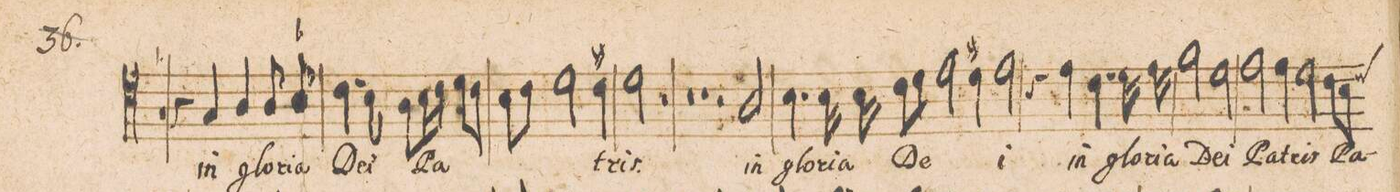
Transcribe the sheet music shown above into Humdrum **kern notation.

**kern	**text
*I"[Tenor I]	*
*clefC4	*
*k[]	*
*met(C|)	*
*M2/1	*
1r	.
=78-	=78-
4r	.
4G/	in
4A/	glo-
8A/	-ri-
8B/	-a
4.c\	De-
8B\	-i
8A\L	Pa-
16B\L	.
16c\JJ	.
8d\L	.
8c\J	.
=79-	=79-
8B\L	.
8c\J	.
2d\	.
4c#X\	.
2d\	-tris
2r	.
=80-	=80-
0r	.
=81-	=81-
1r	.
2r	.
2A/	in
=82-	=82-
4.B\	glo-
16B\	-ri-
16B\	-a
8cny\L	De-
8d\J	.
2e\	.
4d#X\	.
2e\	-i
=83-	=83-
4r	.
4e\	in
4.c\	glo-
16dny\	-ri-
16e\	-a
2f\	De-
2d\	-i
=84-	=84-
2e\	Pa-
4e\	-tris
2d\	Pa-
8c\L	.
*custos:c	*
8B\J	.
*-	*-
